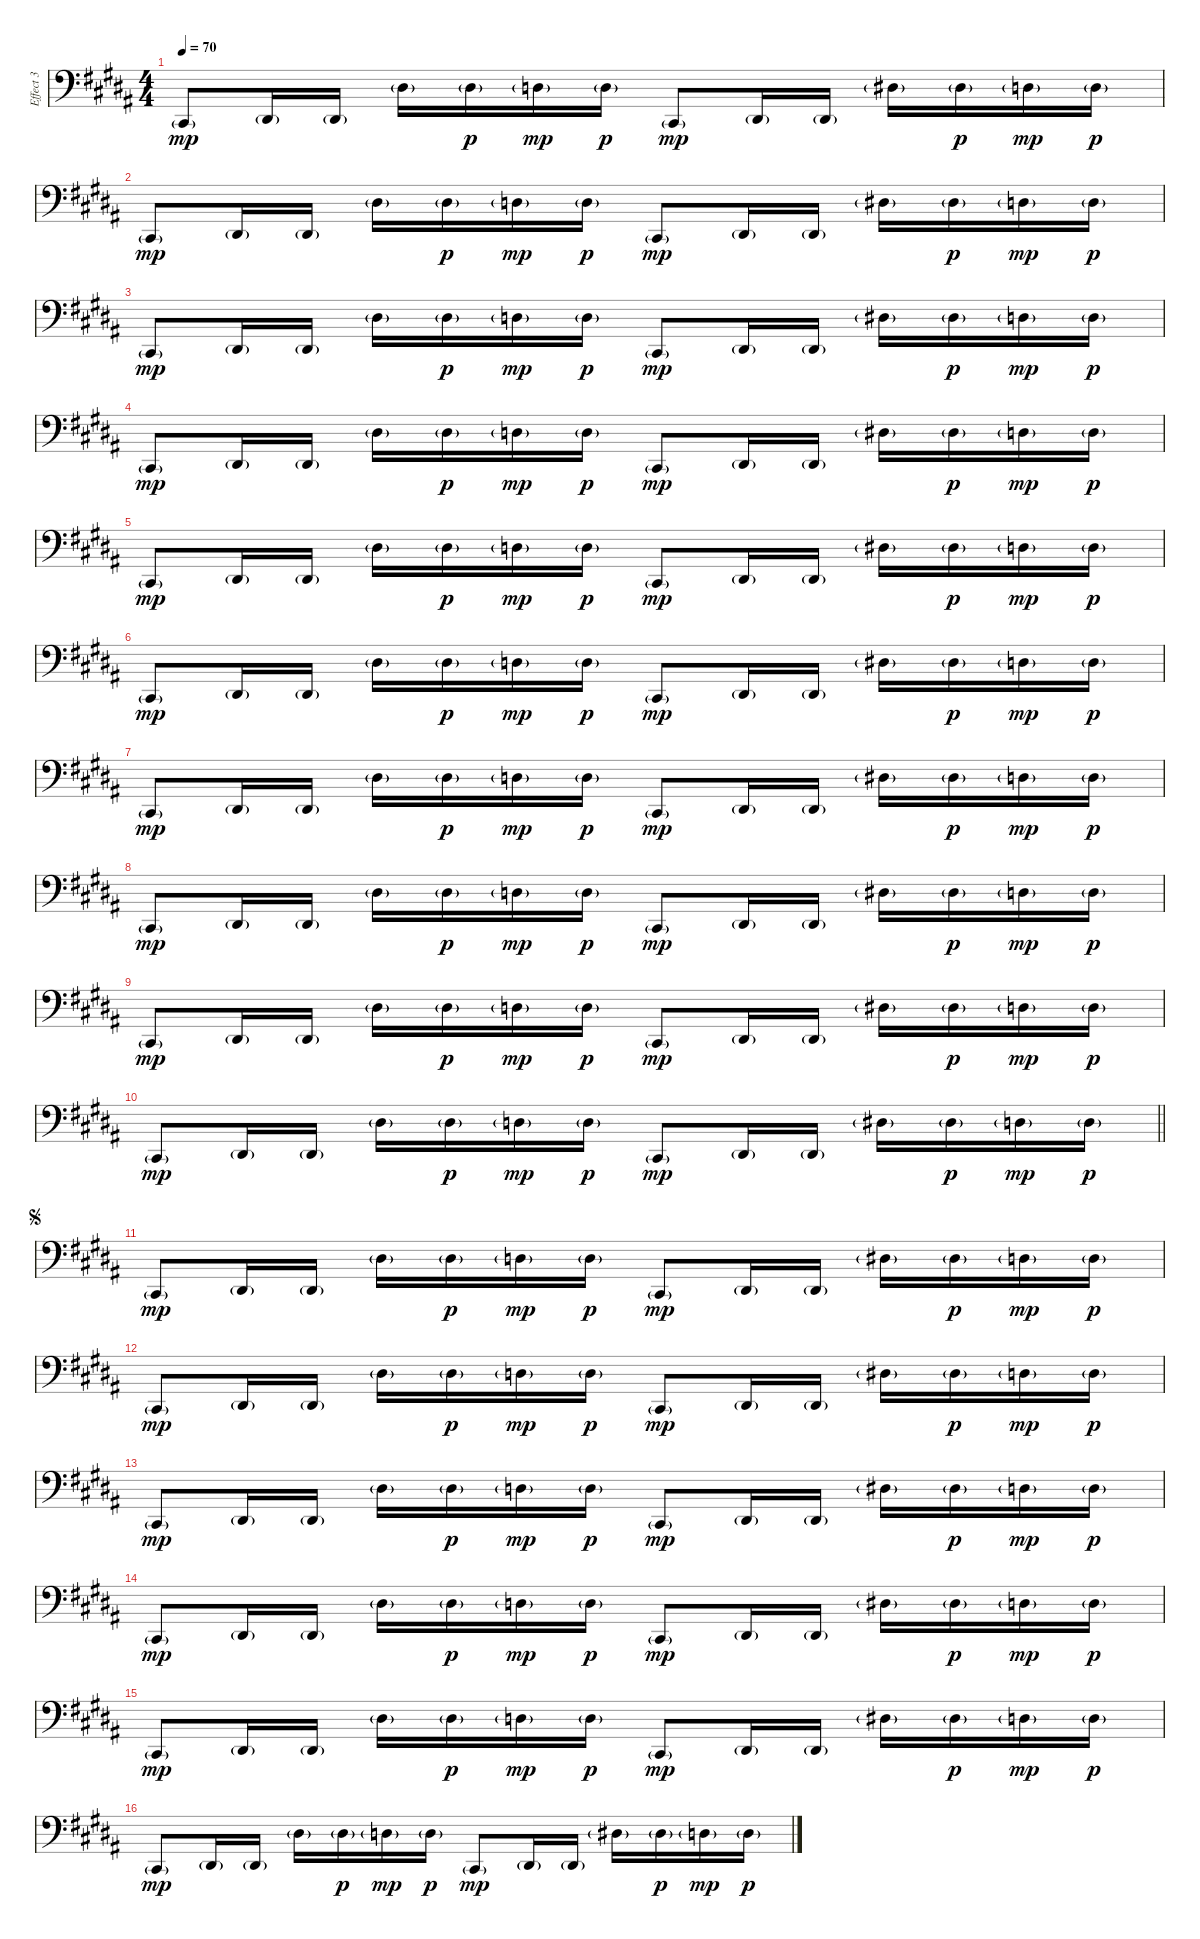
\track ("Effect 3" "Effect 3") {instrument gunshot}
\staff {score}
\tuning (E4 C4 G3 C3 G2 Bb1) {hide}
\ts (4 4)
\tempo 70
\clef f4
\ks b
3.6{g}.8{dy mp} 5.6{g}.16 5.6{g}.16 3.4{g}.16 3.4{g}.16{dy p} 2.4{g}.16{dy mp} 2.4{g}.16{dy p} 3.6{g}.8{dy mp} 5.6{g}.16 5.6{g}.16 3.4{g}.16 3.4{g}.16{dy p} 2.4{g}.16{dy mp} 2.4{g}.16{dy p} |
3.6{g}.8{dy mp} 5.6{g}.16 5.6{g}.16 3.4{g}.16 3.4{g}.16{dy p} 2.4{g}.16{dy mp} 2.4{g}.16{dy p} 3.6{g}.8{dy mp} 5.6{g}.16 5.6{g}.16 3.4{g}.16 3.4{g}.16{dy p} 2.4{g}.16{dy mp} 2.4{g}.16{dy p} |
3.6{g}.8{dy mp} 5.6{g}.16 5.6{g}.16 3.4{g}.16 3.4{g}.16{dy p} 2.4{g}.16{dy mp} 2.4{g}.16{dy p} 3.6{g}.8{dy mp} 5.6{g}.16 5.6{g}.16 3.4{g}.16 3.4{g}.16{dy p} 2.4{g}.16{dy mp} 2.4{g}.16{dy p} |
3.6{g}.8{dy mp} 5.6{g}.16 5.6{g}.16 3.4{g}.16 3.4{g}.16{dy p} 2.4{g}.16{dy mp} 2.4{g}.16{dy p} 3.6{g}.8{dy mp} 5.6{g}.16 5.6{g}.16 3.4{g}.16 3.4{g}.16{dy p} 2.4{g}.16{dy mp} 2.4{g}.16{dy p} |
3.6{g}.8{dy mp} 5.6{g}.16 5.6{g}.16 3.4{g}.16 3.4{g}.16{dy p} 2.4{g}.16{dy mp} 2.4{g}.16{dy p} 3.6{g}.8{dy mp} 5.6{g}.16 5.6{g}.16 3.4{g}.16 3.4{g}.16{dy p} 2.4{g}.16{dy mp} 2.4{g}.16{dy p} |
3.6{g}.8{dy mp} 5.6{g}.16 5.6{g}.16 3.4{g}.16 3.4{g}.16{dy p} 2.4{g}.16{dy mp} 2.4{g}.16{dy p} 3.6{g}.8{dy mp} 5.6{g}.16 5.6{g}.16 3.4{g}.16 3.4{g}.16{dy p} 2.4{g}.16{dy mp} 2.4{g}.16{dy p} |
3.6{g}.8{dy mp} 5.6{g}.16 5.6{g}.16 3.4{g}.16 3.4{g}.16{dy p} 2.4{g}.16{dy mp} 2.4{g}.16{dy p} 3.6{g}.8{dy mp} 5.6{g}.16 5.6{g}.16 3.4{g}.16 3.4{g}.16{dy p} 2.4{g}.16{dy mp} 2.4{g}.16{dy p} |
3.6{g}.8{dy mp} 5.6{g}.16 5.6{g}.16 3.4{g}.16 3.4{g}.16{dy p} 2.4{g}.16{dy mp} 2.4{g}.16{dy p} 3.6{g}.8{dy mp} 5.6{g}.16 5.6{g}.16 3.4{g}.16 3.4{g}.16{dy p} 2.4{g}.16{dy mp} 2.4{g}.16{dy p} |
3.6{g}.8{dy mp} 5.6{g}.16 5.6{g}.16 3.4{g}.16 3.4{g}.16{dy p} 2.4{g}.16{dy mp} 2.4{g}.16{dy p} 3.6{g}.8{dy mp} 5.6{g}.16 5.6{g}.16 3.4{g}.16 3.4{g}.16{dy p} 2.4{g}.16{dy mp} 2.4{g}.16{dy p} |
\barLineRight lightlight
3.6{g}.8{dy mp} 5.6{g}.16 5.6{g}.16 3.4{g}.16 3.4{g}.16{dy p} 2.4{g}.16{dy mp} 2.4{g}.16{dy p} 3.6{g}.8{dy mp} 5.6{g}.16 5.6{g}.16 3.4{g}.16 3.4{g}.16{dy p} 2.4{g}.16{dy mp} 2.4{g}.16{dy p} |
\jump segno
3.6{g}.8{dy mp} 5.6{g}.16 5.6{g}.16 3.4{g}.16 3.4{g}.16{dy p} 2.4{g}.16{dy mp} 2.4{g}.16{dy p} 3.6{g}.8{dy mp} 5.6{g}.16 5.6{g}.16 3.4{g}.16 3.4{g}.16{dy p} 2.4{g}.16{dy mp} 2.4{g}.16{dy p} |
3.6{g}.8{dy mp} 5.6{g}.16 5.6{g}.16 3.4{g}.16 3.4{g}.16{dy p} 2.4{g}.16{dy mp} 2.4{g}.16{dy p} 3.6{g}.8{dy mp} 5.6{g}.16 5.6{g}.16 3.4{g}.16 3.4{g}.16{dy p} 2.4{g}.16{dy mp} 2.4{g}.16{dy p} |
3.6{g}.8{dy mp} 5.6{g}.16 5.6{g}.16 3.4{g}.16 3.4{g}.16{dy p} 2.4{g}.16{dy mp} 2.4{g}.16{dy p} 3.6{g}.8{dy mp} 5.6{g}.16 5.6{g}.16 3.4{g}.16 3.4{g}.16{dy p} 2.4{g}.16{dy mp} 2.4{g}.16{dy p} |
3.6{g}.8{dy mp} 5.6{g}.16 5.6{g}.16 3.4{g}.16 3.4{g}.16{dy p} 2.4{g}.16{dy mp} 2.4{g}.16{dy p} 3.6{g}.8{dy mp} 5.6{g}.16 5.6{g}.16 3.4{g}.16 3.4{g}.16{dy p} 2.4{g}.16{dy mp} 2.4{g}.16{dy p} |
3.6{g}.8{dy mp} 5.6{g}.16 5.6{g}.16 3.4{g}.16 3.4{g}.16{dy p} 2.4{g}.16{dy mp} 2.4{g}.16{dy p} 3.6{g}.8{dy mp} 5.6{g}.16 5.6{g}.16 3.4{g}.16 3.4{g}.16{dy p} 2.4{g}.16{dy mp} 2.4{g}.16{dy p} |
3.6{g}.8{dy mp} 5.6{g}.16 5.6{g}.16 3.4{g}.16 3.4{g}.16{dy p} 2.4{g}.16{dy mp} 2.4{g}.16{dy p} 3.6{g}.8{dy mp} 5.6{g}.16 5.6{g}.16 3.4{g}.16 3.4{g}.16{dy p} 2.4{g}.16{dy mp} 2.4{g}.16{dy p}
